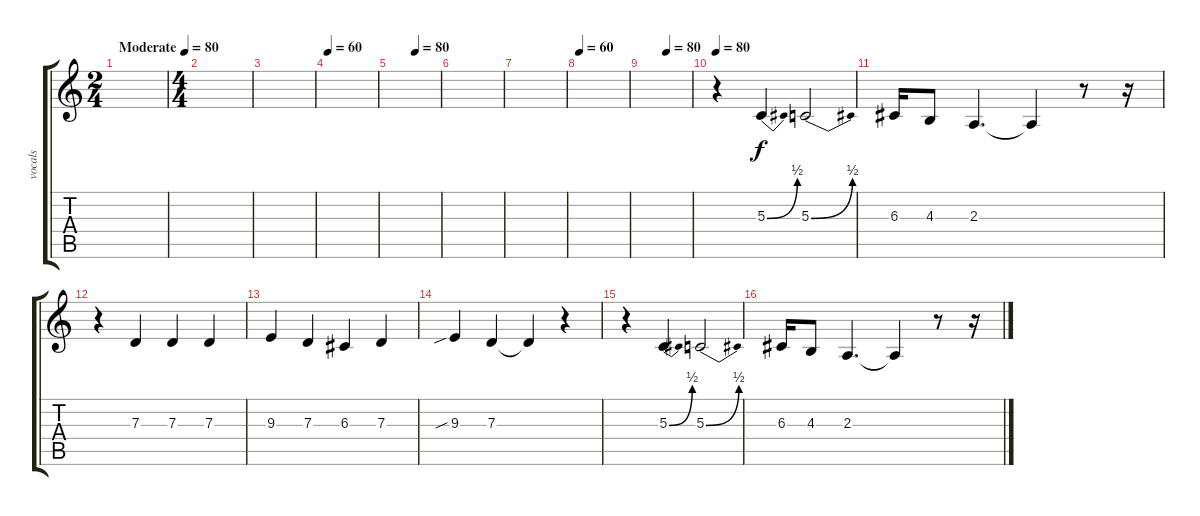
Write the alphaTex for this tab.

\track ("vocals" "vocals") {instrument choiraahs}
\staff {score tabs}
\tuning (E4 B3 G3 D3 A2 E2) {hide}
\ts (2 4)
\tempo (80 "Moderate")
\clef g2
\ks c
|
\ts (4 4)
|
|
\tempo 60
|
\tempo (80 0.5)
|
|
|
\tempo 60
|
\tempo (80 0.5)
|
\tempo 80
r.4 5.3{be (bend 0 0 60 2)}.4 5.3{be (bend 0 0 60 2)}.2 |
6.3.16 4.3.8 2.3.4{d} 2.3{t}.4 r.8 r.16 |
r.4 7.3.4 7.3.4 7.3.4 |
9.3.4 7.3.4 6.3.4 7.3.4 |
9.3{sib}.4 7.3.4 7.3{t}.4 r.4 |
r.4 5.3{be (bend 0 0 60 2)}.4 5.3{be (bend 0 0 60 2)}.2 |
6.3.16 4.3.8 2.3.4{d} 2.3{t}.4 r.8 r.16
